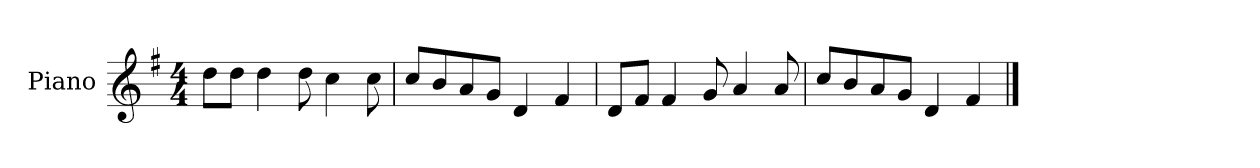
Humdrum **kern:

**kern
*part1
*staff1
*I"Piano
*I'P-no
*clefG2
*k[f#]
*M4/4
*MM90
=1
8dd\L
8dd\J
4dd\
8dd\
4cc\
8cc\
=2
8cc/L
8b/
8a/
8g/J
4d/
4f#/
=3
8d/L
8f#/J
4f#/
8g/
4a/
8a/
=4
8cc/L
8b/
8a/
8g/J
4d/
4f#/
==
*-
